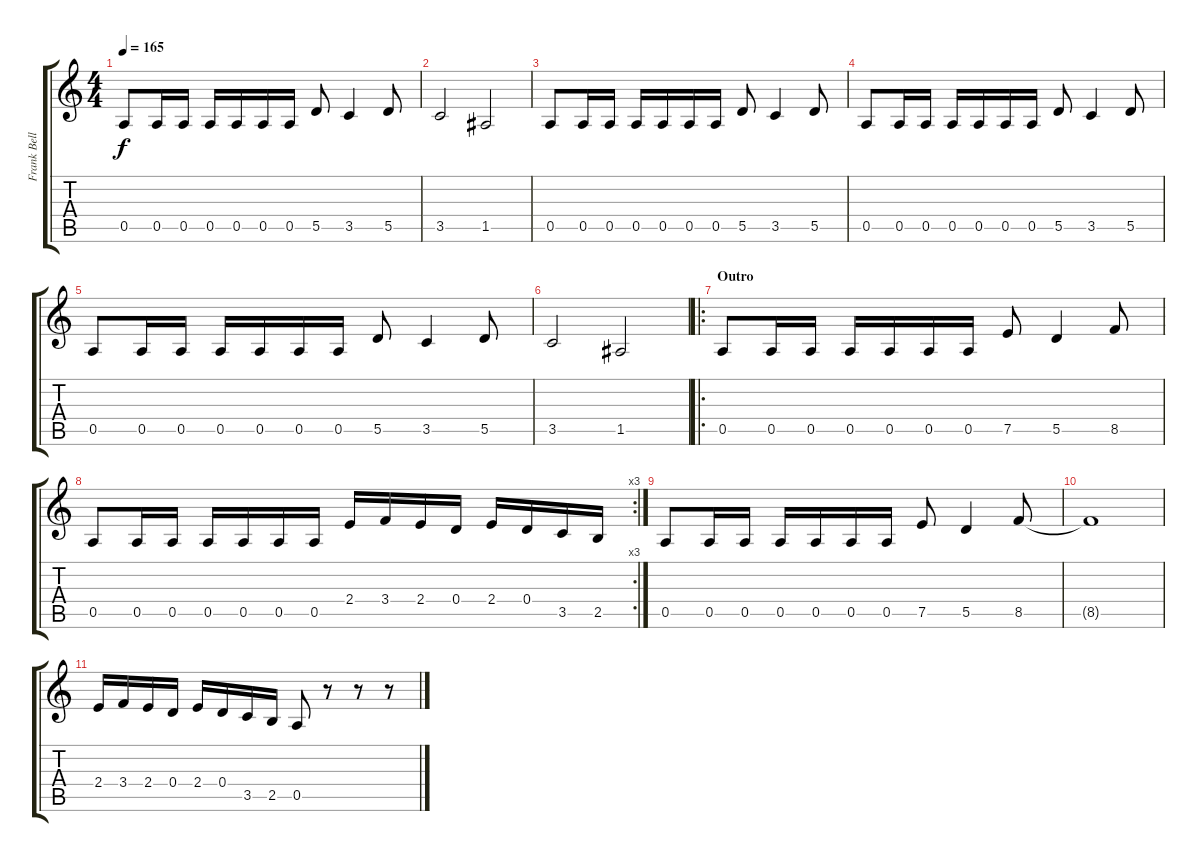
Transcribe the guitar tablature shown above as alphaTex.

\track ("Frank Bello" "Frank Bell") {instrument electricbassfinger}
\staff {score tabs}
\tuning (E4 B3 G3 D3 A2 E2) {hide}
\ts (4 4)
\tempo 165
\clef g2
\ks c
0.5.8{dy f} 0.5.16 0.5.16 0.5.16 0.5.16 0.5.16 0.5.16 5.5.8 3.5.4 5.5.8 |
3.5.2 1.5.2 |
0.5.8 0.5.16 0.5.16 0.5.16 0.5.16 0.5.16 0.5.16 5.5.8 3.5.4 5.5.8 |
0.5.8 0.5.16 0.5.16 0.5.16 0.5.16 0.5.16 0.5.16 5.5.8 3.5.4 5.5.8 |
0.5.8 0.5.16 0.5.16 0.5.16 0.5.16 0.5.16 0.5.16 5.5.8 3.5.4 5.5.8 |
3.5.2 1.5.2 |
\ro
\section ("" "Outro")
0.5.8 0.5.16 0.5.16 0.5.16 0.5.16 0.5.16 0.5.16 7.5.8 5.5.4 8.5.8 |
\rc 3
0.5.8 0.5.16 0.5.16 0.5.16 0.5.16 0.5.16 0.5.16 2.4.16 3.4.16 2.4.16 0.4.16 2.4.16 0.4.16 3.5.16 2.5.16 |
0.5.8 0.5.16 0.5.16 0.5.16 0.5.16 0.5.16 0.5.16 7.5.8 5.5.4 8.5.8 |
8.5{t}.1 |
2.4.16 3.4.16 2.4.16 0.4.16 2.4.16 0.4.16 3.5.16 2.5.16 0.5.8 r.8 r.8 r.8
